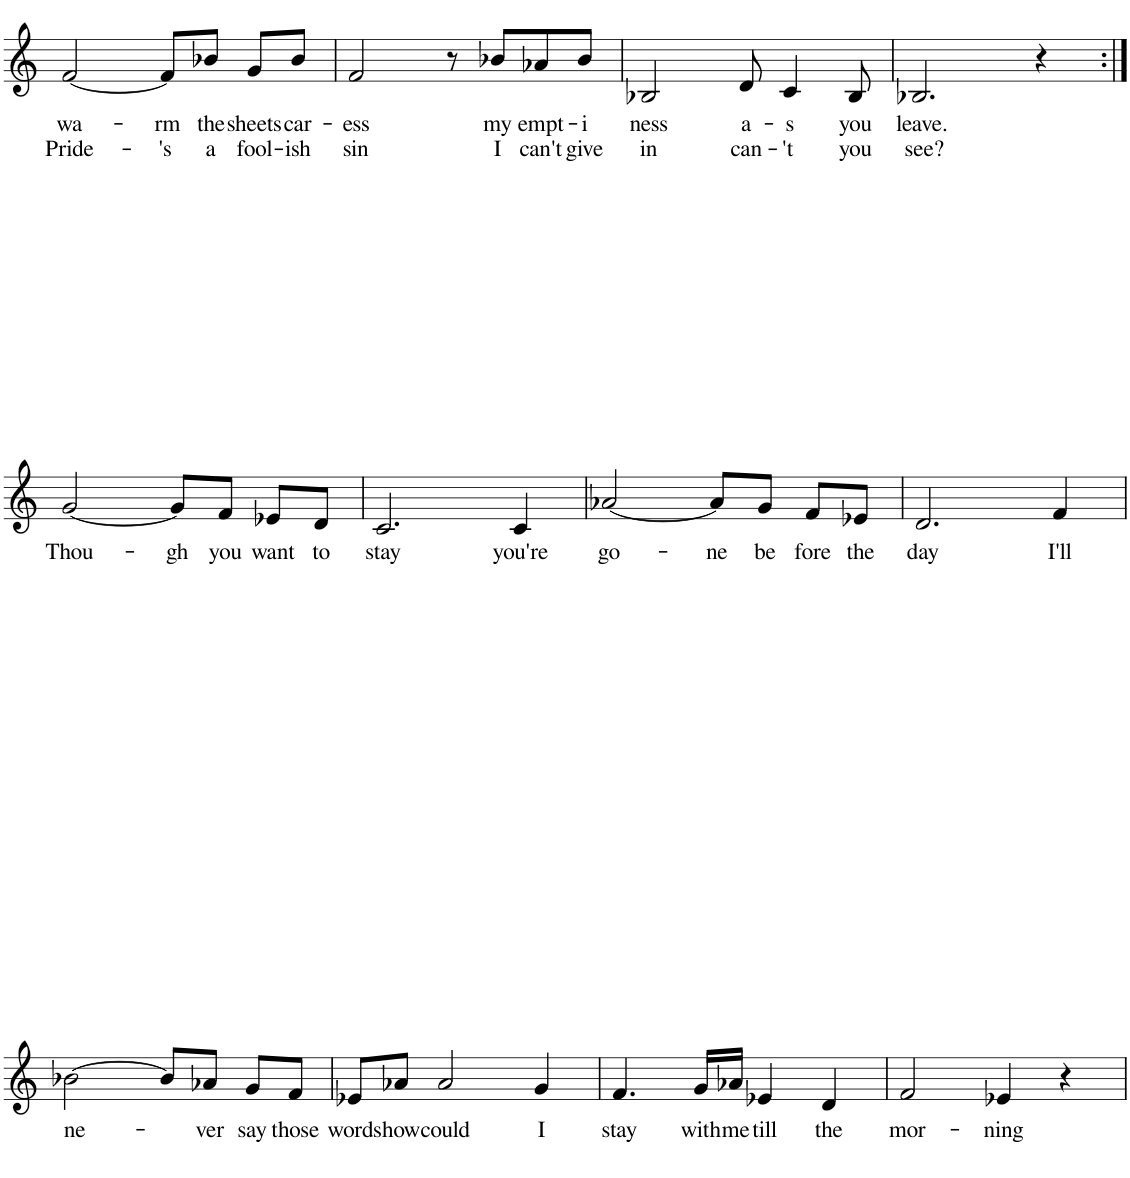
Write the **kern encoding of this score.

**kern	**text	**text
*part1	*part1	*part1
*staff1	*staff1	*staff1
*I"Piano	*	*
*I'Pno.	*	*
!!LO:PB:g=z
*clefG2	*	*
*k[]	*	*
*M4/4	*	*
=5	=5	=5
!	!LO:LY:b	!LO:LY:b
[2f/	wa-	Pride-
!	!LO:LY:b	!LO:LY:b
8f/L]	-rm	-'s
!	!LO:LY:b	!LO:LY:b
8b-X/J	the	a
!	!LO:LY:b	!LO:LY:b
8g/L	sheets	fool-
!	!LO:LY:b	!LO:LY:b
8b-/J	car-	-ish
=6	=6	=6
!	!LO:LY:b	!LO:LY:b
2f/	-ess	sin
8r	.	.
!	!LO:LY:b	!LO:LY:b
8b-X/L	my	I
!	!LO:LY:b	!LO:LY:b
8a-X/	empt-	can't
!	!LO:LY:b	!LO:LY:b
8b-/J	-i	give
=7	=7	=7
!	!LO:LY:b	!LO:LY:b
2B-X/	ness	in
!	!LO:LY:b	!LO:LY:b
8d/	a-	can-
!	!LO:LY:b	!LO:LY:b
4c/	-s	-'t
!	!LO:LY:b	!LO:LY:b
8B-/	you	you
=8	=8	=8
!	!LO:LY:b	!LO:LY:b
2.B-X/	leave.	see?
4r	.	.
!!LO:LB:g=z
=9:|!	=9:|!	=9:|!
!	!LO:LY:b	!
[2g/	Thou-	.
!	!LO:LY:b	!
8g/L]	-gh	.
!	!LO:LY:b	!
8f/J	you	.
!	!LO:LY:b	!
8e-X/L	want	.
!	!LO:LY:b	!
8d/J	to	.
=10	=10	=10
!	!LO:LY:b	!
2.c/	stay	.
!	!LO:LY:b	!
4c/	you're	.
=11	=11	=11
!	!LO:LY:b	!
[2a-X/	go-	.
!	!LO:LY:b	!
8a-/L]	-ne	.
!	!LO:LY:b	!
8g/J	be	.
!	!LO:LY:b	!
8f/L	fore	.
!	!LO:LY:b	!
8e-X/J	the	.
=12	=12	=12
!	!LO:LY:b	!
2.d/	day	.
!	!LO:LY:b	!
4f/	I'll	.
!!LO:LB:g=z
=13	=13	=13
!	!LO:LY:b	!
[2b-X\	ne-	.
8b-/L]	.	.
!	!LO:LY:b	!
8a-X/J	-ver	.
!	!LO:LY:b	!
8g/L	say	.
!	!LO:LY:b	!
8f/J	those	.
=14	=14	=14
!	!LO:LY:b	!
8e-X/L	words	.
!	!LO:LY:b	!
8a-X/J	how	.
!	!LO:LY:b	!
2a-/	could	.
!	!LO:LY:b	!
4g/	I	.
=15	=15	=15
!	!LO:LY:b	!
4.f/	stay	.
!	!LO:LY:b	!
16g/LL	with	.
!	!LO:LY:b	!
16a-X/JJ	me	.
!	!LO:LY:b	!
4e-X/	till	.
!	!LO:LY:b	!
4d/	the	.
=16	=16	=16
!	!LO:LY:b	!
2f/	mor-	.
!	!LO:LY:b	!
4e-X/	-ning	.
4r	.	.
=	=	=
*-	*-	*-
